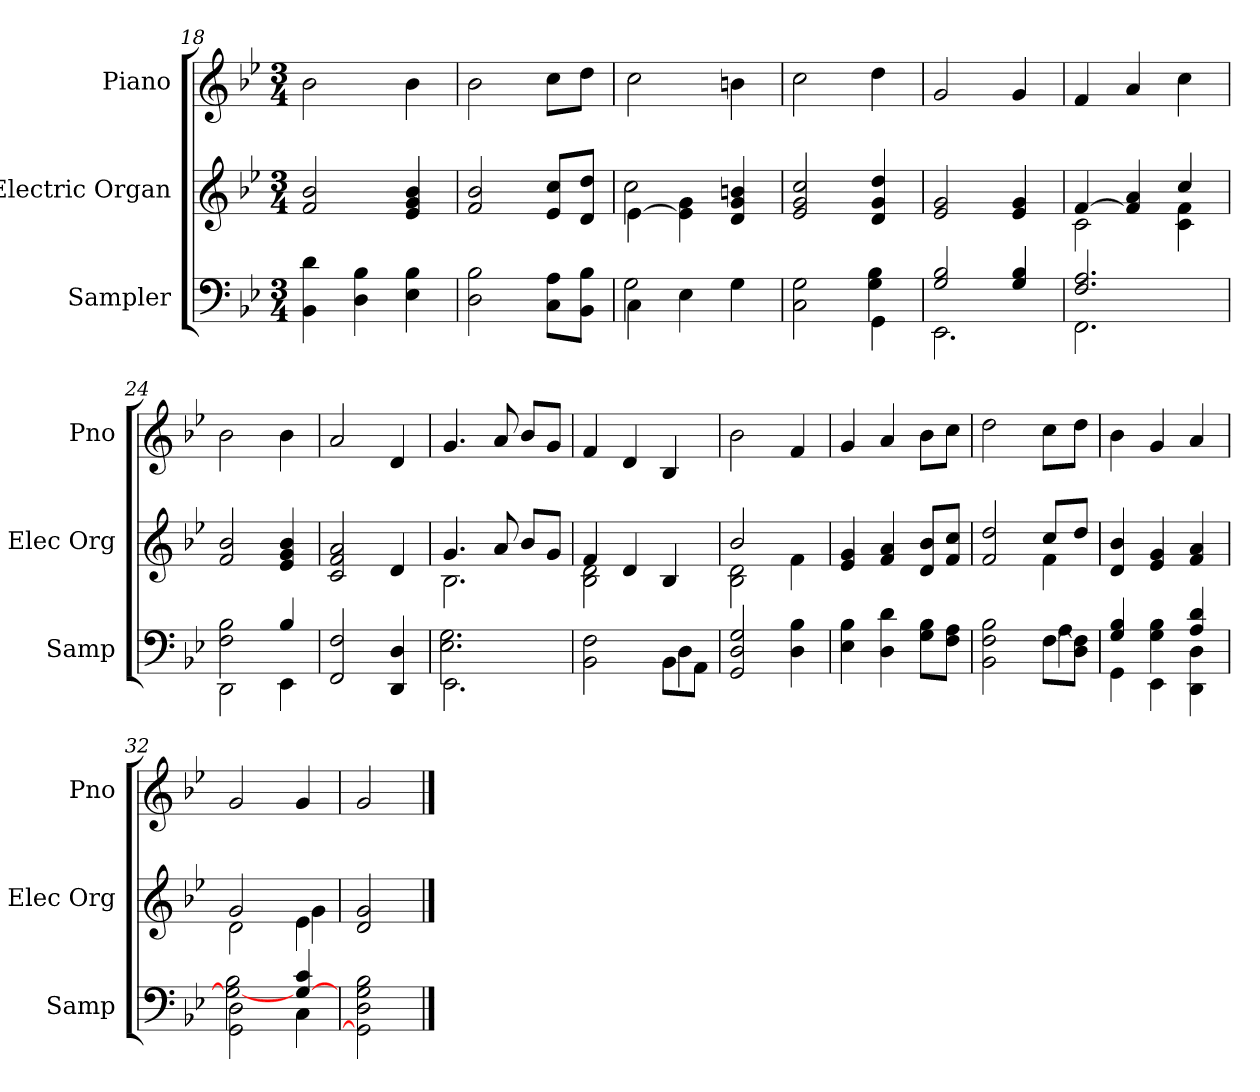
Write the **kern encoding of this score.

**kern	**kern	**kern
*part3	*part2	*part1
*staff3	*staff2	*staff1
*I"Sampler	*I"Electric Organ	*I"Piano
*I'Samp	*I'Elec Org	*I'Pno
*clefF4	*clefG2	*clefG2
*k[b-e-]	*k[b-e-]	*k[b-e-]
*B-:	*B-:	*B-:
*M3/4	*M3/4	*M3/4
=18	=18	=18
4BB-\ 4d\	2f 2b-	2b-\
4D\ 4B-\	.	.
4E-\ 4B-\	4e-/ 4g/ 4b-/	4b-\
=19	=19	=19
2D\ 2B-\	2f/ 2b-/	2b-\
8C\ 8A\L	8e-/ 8cc/L	8cc\L
8BB-\ 8B-\J	8d/ 8dd/J	8dd\J
=20	=20	=20
*^	*^	*
4C\	2G	[4e-\	2cc	2cc\
4E-\	.	4e-\] 4g\	.	.
4G\	4ryy	4d/ 4g/ 4bn/	4ryy	4bn\
*	*	*v	*v	*
=21	=21	=21	=21
2C\ 2G\	2ryy	2e-/ 2g/ 2cc/	2cc\
4GG\	4G 4B-	4d/ 4g/ 4dd/	4dd\
=22	=22	=22	=22
2G/ 2B-/	2.EE-	2e-/ 2g/	2g/
4G/ 4B-/	.	4e-/ 4g/	4g/
=23	=23	=23	=23
*	*	*^	*
2.F/ 2.A/	2.FF	[4f/	2c	4f
.	.	4f/] 4a/	.	4a
.	.	4cc/	4c 4f	4cc\
*	*	*v	*v	*
=24	=24	=24	=24
2DD\	2F 2B-	2f 2b-	2b-\
4B-/	4EE-	4e-/ 4g/ 4b-/	4b-\
*v	*v	*	*
=25	=25	=25
2FF/ 2F/	2c/ 2f/ 2a/	2a/
4DD/ 4D/	4d/	4d/
=26	=26	=26
*^	*^	*
2.EE-\	2.E- 2.G	4.g/	2.B-	4.g/
.	.	8a/	.	8a/
.	.	8b-/L	.	8b-/L
.	.	8g/J	.	8g/J
=27	=27	=27	=27	=27
2BB-\ 2F\	2ryy	4f/	2B- 2d	4f/
.	.	4d/	.	4d/
8BB-\L	4D	4B-/	4ryy	4B-/
8AA\J	.	.	.	.
*v	*v	*	*	*
=28	=28	=28	=28
2GG/ 2D/ 2G/	2b-/	2B- 2d	2b-\
4D\ 4B-\	4f\	4ryy	4f/
*	*v	*v	*
=29	=29	=29
4E-\ 4B-\	4e-/ 4g/	4g/
4D\ 4d\	4f/ 4a/	4a/
8G\ 8B-\L	8d/ 8b-/L	8b-\L
8F\ 8A\J	8f/ 8cc/J	8cc\J
=30	=30	=30
*^	*^	*
2BB-\ 2F\ 2B-\	2ryy	2f/ 2dd/	2ryy	2dd\
[8F\L	4A	8cc/L	4f	8cc\L
8D\ 8F]\J	.	8dd/J	.	8dd\J
*	*	*v	*v	*
=31	=31	=31	=31
4G/ 4B-/	4GG	4d 4b-	4b-\
4EE-\	4G 4B-	4e-/ 4g/	4g/
4A/ 4d/	4DD 4D	4f/ 4a/	4a/
=32	=32	=32	=32
*	*	*^	*
2GG\ 2D\	2G_ 2B-	2g/	2d	2g/
[4G/ 4c/	4C	4e-\	4g	4g/
*v	*v	*	*	*
*	*v	*v	*
=33	=33	=33
2GG\] 2D\ 2G\ 2B-\	2d/ 2g/	2g/
==	==	==
*-	*-	*-
